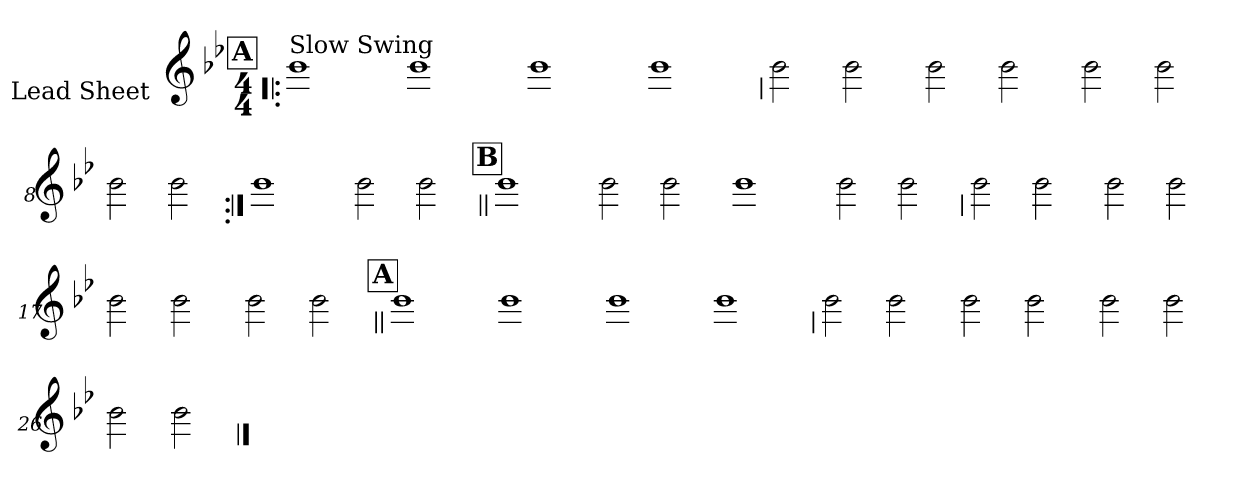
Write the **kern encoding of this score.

**kern
*part1
*staff1
*I"Lead Sheet
*stria0
*clefG2
*k[b-e-]
*B-:
*M4/4
!!LO:REH:place=s1:a:t=A
=1!|:
!LO:TX:a:t=Slow Swing
1b-
=2-
1b-
=3-
1b-
=4-
1b-
!!LO:LB:g=z
=5
2b-
2b-
=6-
2b-
2b-
=7-
2b-
2b-
=8-
2b-
2b-
!!LO:LB:g=z
=9:|!
1b-
=10-
2b-
2b-
!!LO:LB:g=z
!!LO:REH:place=s1:a:t=B
=11||
1b-
=12-
2b-
2b-
=13-
1b-
=14-
2b-
2b-
!!LO:LB:g=z
=15
2b-
2b-
=16-
2b-
2b-
=17-
2b-
2b-
=18-
2b-
2b-
!!LO:LB:g=z
!!LO:REH:place=s1:a:t=A
=19||
1b-
=20-
1b-
=21-
1b-
=22-
1b-
!!LO:LB:g=z
=23
2b-
2b-
=24-
2b-
2b-
=25-
2b-
2b-
=26-
2b-
2b-
==
*-
